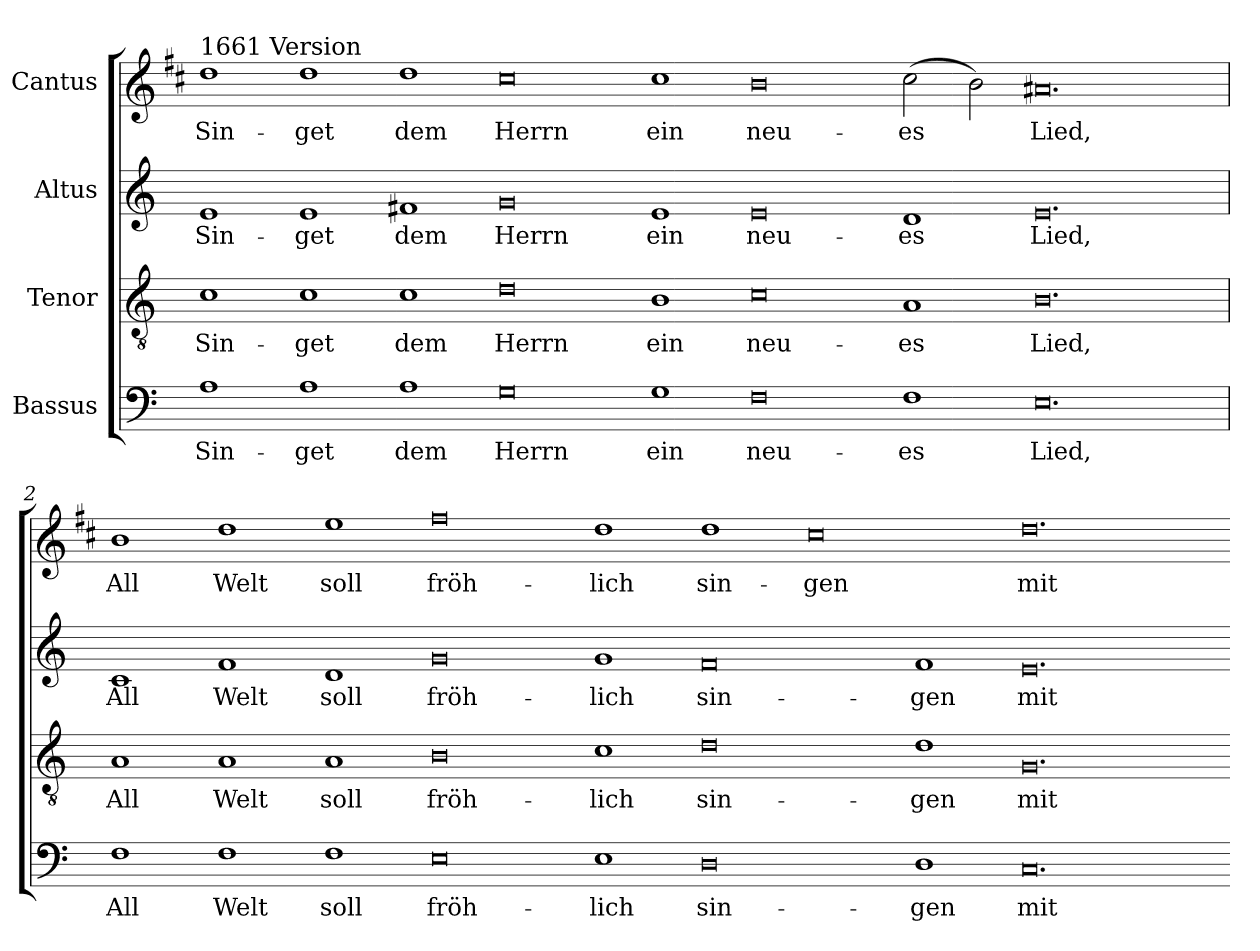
**kern	**text	**kern	**text	**kern	**text	**kern	**text
*part4	*part4	*part3	*part3	*part2	*part2	*part1	*part1
*staff4	*staff4	*staff3	*staff3	*staff2	*staff2	*staff1	*staff1
*I"Bassus	*	*I"Tenor	*	*I"Altus	*	*I"Cantus	*
*clefF4	*	*clefGv2	*	*clefG2	*	*clefG2	*
*	*	*	*	*	*	*ITrd1c2	*
*k[]	*	*k[]	*	*k[]	*	*k[]	*
*C:	*	*C:	*	*C:	*	*C:	*
=1	=1	=1	=1	=1	=1	=1	=1
!	!	!	!	!	!	!LO:TX:a:t=1661 Version	!
!	!LO:LY:b	!	!LO:LY:b	!	!LO:LY:b	!	!LO:LY:b
1A	Sin-	1c	Sin-	1e	Sin-	1cc	Sin-
!	!LO:LY:b	!	!LO:LY:b	!	!LO:LY:b	!	!LO:LY:b
1A	-get	1c	-get	1e	-get	1cc	-get
!	!LO:LY:b	!	!LO:LY:b	!	!LO:LY:b	!	!LO:LY:b
1A	dem	1c	dem	1f#X	dem	1cc	dem
!	!LO:LY:b	!	!LO:LY:b	!	!LO:LY:b	!	!LO:LY:b
0G	Herrn	0d	Herrn	0g	Herrn	0b	Herrn
!	!LO:LY:b	!	!LO:LY:b	!	!LO:LY:b	!	!LO:LY:b
1G	ein	1B	ein	1e	ein	1b	ein
!	!LO:LY:b	!	!LO:LY:b	!	!LO:LY:b	!	!LO:LY:b
0F	neu-	0c	neu-	0e	neu-	0a	neu-
!	!LO:LY:b	!	!LO:LY:b	!	!LO:LY:b	!	!LO:LY:b
1F	-es	1A	-es	1d	-es	(>2b	-es
.	.	.	.	.	.	2a)	.
!	!LO:LY:b	!	!LO:LY:b	!	!LO:LY:b	!	!LO:LY:b
0.E	Lied,	0.B	Lied,	0.e	Lied,	0.g#X	Lied,
=2	=2	=2	=2	=2	=2	=2	=2
!	!LO:LY:b	!	!LO:LY:b	!	!LO:LY:b	!	!LO:LY:b
1F	All	1A	All	1c	All	1a	All
!	!LO:LY:b	!	!LO:LY:b	!	!LO:LY:b	!	!LO:LY:b
1F	Welt	1A	Welt	1f	Welt	1cc	Welt
!	!LO:LY:b	!	!LO:LY:b	!	!LO:LY:b	!	!LO:LY:b
1F	soll	1A	soll	1d	soll	1dd	soll
!	!LO:LY:b	!	!LO:LY:b	!	!LO:LY:b	!	!LO:LY:b
0E	fröh-	0B	fröh-	0g	fröh-	0ee	fröh-
!	!LO:LY:b	!	!LO:LY:b	!	!LO:LY:b	!	!LO:LY:b
1E	-lich	1c	-lich	1g	-lich	1cc	-lich
!	!LO:LY:b	!	!LO:LY:b	!	!LO:LY:b	!	!LO:LY:b
0D	sin-	0d	sin-	0f	sin-	1cc	sin-
!	!	!	!	!	!	!	!LO:LY:b
.	.	.	.	.	.	0b	-gen
!	!LO:LY:b	!	!LO:LY:b	!	!LO:LY:b	!	!
1D	-gen	1d	-gen	1f	-gen	.	.
!	!LO:LY:b	!	!LO:LY:b	!	!LO:LY:b	!	!LO:LY:b
0.C	mit	0.G	mit	0.e	mit	0.cc	mit
=-	=-	=-	=-	=-	=-	=-	=-
*-	*-	*-	*-	*-	*-	*-	*-
